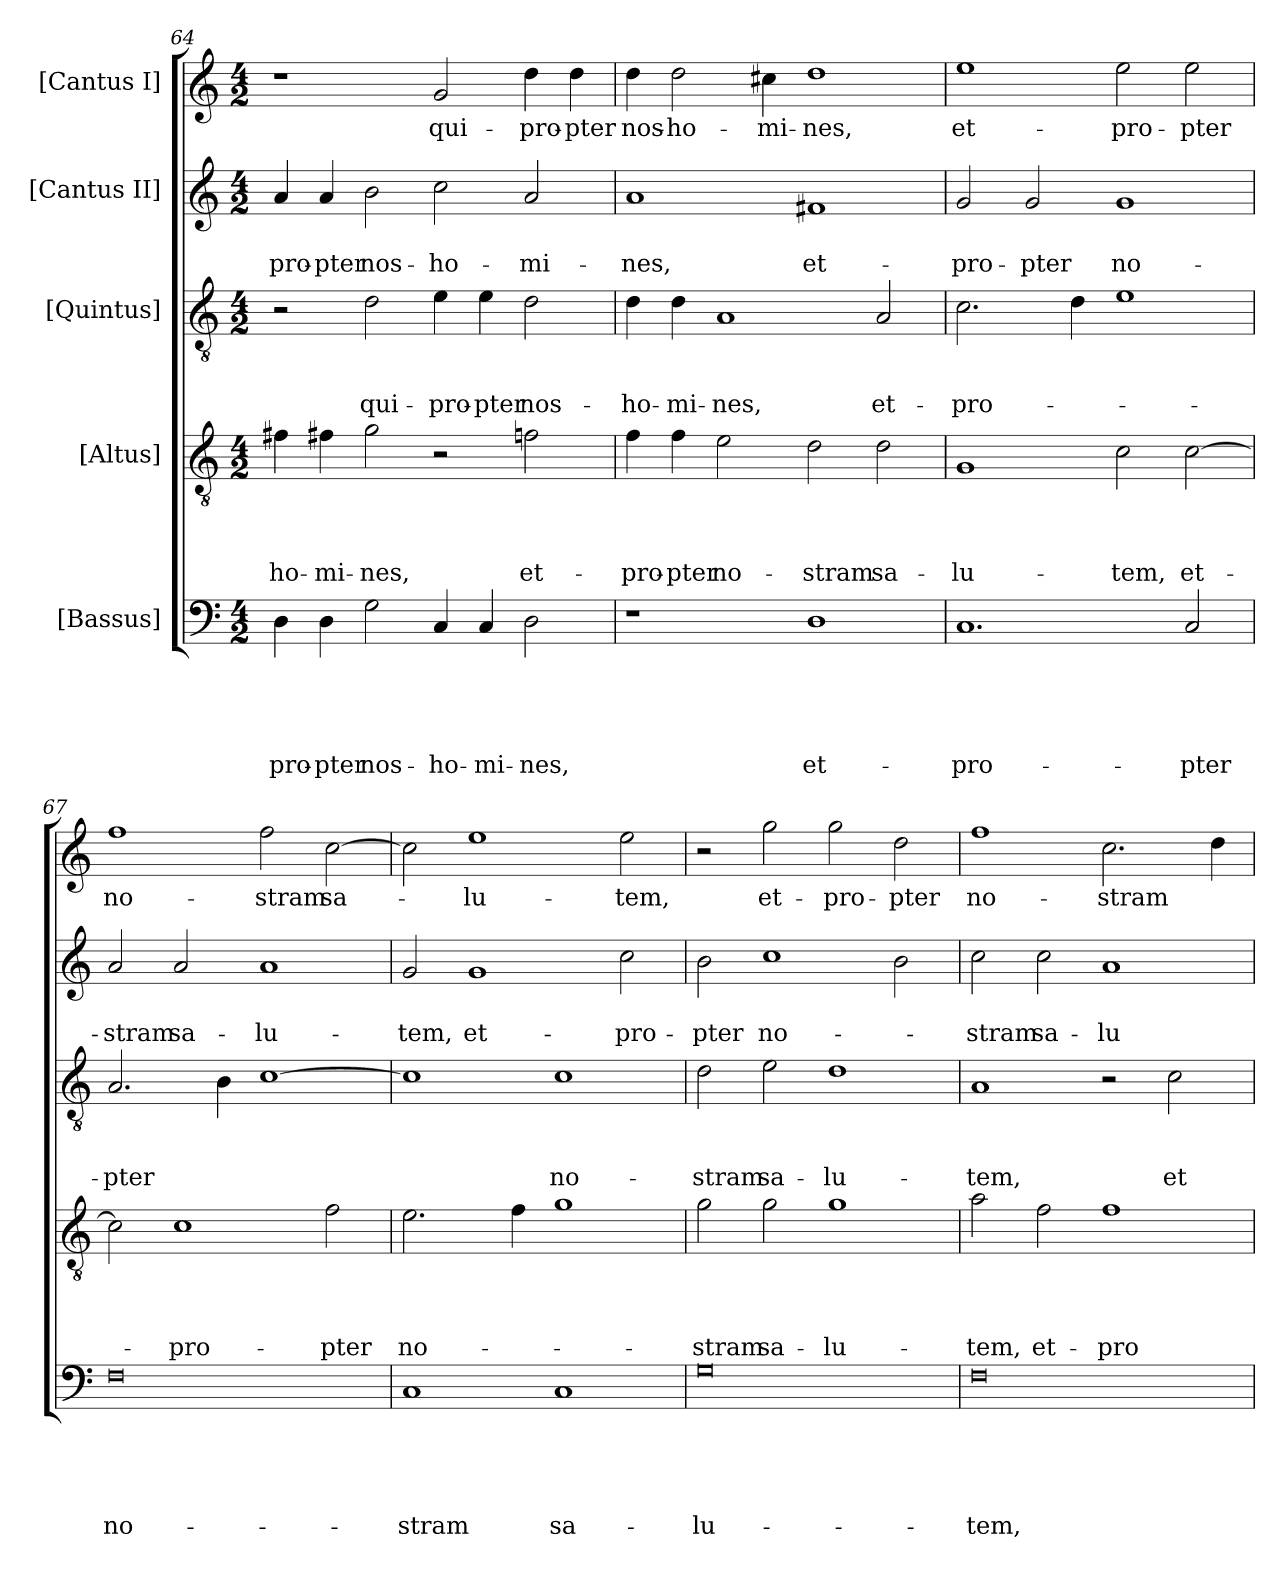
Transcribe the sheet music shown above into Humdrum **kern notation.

**kern	**text	**text	**text	**text	**text	**kern	**text	**text	**text	**text	**kern	**text	**text	**text	**kern	**text	**text	**kern	**text
*part5	*part5	*part5	*part5	*part5	*part5	*part4	*part4	*part4	*part4	*part4	*part3	*part3	*part3	*part3	*part2	*part2	*part2	*part1	*part1
*staff5	*staff5	*staff5	*staff5	*staff5	*staff5	*staff4	*staff4	*staff4	*staff4	*staff4	*staff3	*staff3	*staff3	*staff3	*staff2	*staff2	*staff2	*staff1	*staff1
*I"[Bassus]	*	*	*	*	*	*I"[Altus]	*	*	*	*	*I"[Quintus]	*	*	*	*I"[Cantus II]	*	*	*I"[Cantus I]	*
*clefF4	*	*	*	*	*	*clefGv2	*	*	*	*	*clefGv2	*	*	*	*clefG2	*	*	*clefG2	*
*k[]	*	*	*	*	*	*k[]	*	*	*	*	*k[]	*	*	*	*k[]	*	*	*k[]	*
*M4/2	*	*	*	*	*	*M4/2	*	*	*	*	*M4/2	*	*	*	*M4/2	*	*	*M4/2	*
=64	=64	=64	=64	=64	=64	=64	=64	=64	=64	=64	=64	=64	=64	=64	=64	=64	=64	=64	=64
4D\	.	.	.	.	pro-	4f#X\	.	.	.	ho-	2r	.	.	.	4a/	.	pro-	1r	.
4D\	.	.	.	.	-pter	4f#X\	.	.	.	-mi-	.	.	.	.	4a/	.	-pter	.	.
2G\	.	.	.	.	nos-	2g\	.	.	.	-nes,	2d\	.	.	qui-	2b\	.	nos-	.	.
4C/	.	.	.	.	ho-	2r	.	.	.	.	4e\	.	.	pro-	2cc\	.	ho-	2g/	qui-
4C/	.	.	.	.	-mi-	.	.	.	.	.	4e\	.	.	-pter	.	.	.	.	.
2D\	.	.	.	.	-nes,	2fn\	.	.	.	et-	2d\	.	.	nos-	2a/	.	-mi-	4dd\	pro-
.	.	.	.	.	.	.	.	.	.	.	.	.	.	.	.	.	.	4dd\	-pter
=65	=65	=65	=65	=65	=65	=65	=65	=65	=65	=65	=65	=65	=65	=65	=65	=65	=65	=65	=65
1r	.	.	.	.	.	4f\	.	.	.	pro-	4d\	.	.	ho-	1a/	.	-nes,	4dd\	nos-
.	.	.	.	.	.	4f\	.	.	.	-pter	4d\	.	.	-mi-	.	.	.	2dd\	ho-
.	.	.	.	.	.	2e\	.	.	.	no-	1A/	.	.	-nes,	.	.	.	.	.
.	.	.	.	.	.	.	.	.	.	.	.	.	.	.	.	.	.	4cc#X\	-mi-
1D\	.	.	.	.	et-	2d\	.	.	.	-stram	.	.	.	.	1f#X/	.	et-	1dd\	-nes,
.	.	.	.	.	.	2d\	.	.	.	sa-	2A/	.	.	et-	.	.	.	.	.
=66	=66	=66	=66	=66	=66	=66	=66	=66	=66	=66	=66	=66	=66	=66	=66	=66	=66	=66	=66
1.C/	.	.	.	.	pro-	1G/	.	.	.	-lu-	2.c\	.	.	pro-	2g/	.	pro-	1ee\	et-
.	.	.	.	.	.	.	.	.	.	.	.	.	.	.	2g/	.	-pter	.	.
.	.	.	.	.	.	.	.	.	.	.	4d\	.	.	.	.	.	.	.	.
.	.	.	.	.	.	2c\	.	.	.	-tem,	1e\	.	.	.	1g/	.	no-	2ee\	pro-
2C/	.	.	.	.	-pter	[2c\	.	.	.	et-	.	.	.	.	.	.	.	2ee\	-pter
=67	=67	=67	=67	=67	=67	=67	=67	=67	=67	=67	=67	=67	=67	=67	=67	=67	=67	=67	=67
0F\	.	.	.	.	no-	2c\]	.	.	.	.	2.A/	.	.	-pter	2a/	.	-stram	1ff\	no-
.	.	.	.	.	.	1c\	.	.	.	pro-	.	.	.	.	2a/	.	sa-	.	.
.	.	.	.	.	.	.	.	.	.	.	4B\	.	.	.	.	.	.	.	.
.	.	.	.	.	.	.	.	.	.	.	[1c\	.	.	.	1a/	.	-lu-	2ff\	-stram
.	.	.	.	.	.	2f\	.	.	.	-pter	.	.	.	.	.	.	.	[2cc\	sa-
=68	=68	=68	=68	=68	=68	=68	=68	=68	=68	=68	=68	=68	=68	=68	=68	=68	=68	=68	=68
1C/	.	.	.	.	-stram	2.e\	.	.	.	no-	1c\]	.	.	.	2g/	.	-tem,	2cc\]	.
.	.	.	.	.	.	.	.	.	.	.	.	.	.	.	1g/	.	et-	1ee\	-lu-
.	.	.	.	.	.	4f\	.	.	.	.	.	.	.	.	.	.	.	.	.
1C/	.	.	.	.	sa-	1g\	.	.	.	.	1c\	.	.	no-	.	.	.	.	.
.	.	.	.	.	.	.	.	.	.	.	.	.	.	.	2cc\	.	pro-	2ee\	-tem,
=69	=69	=69	=69	=69	=69	=69	=69	=69	=69	=69	=69	=69	=69	=69	=69	=69	=69	=69	=69
0G\	.	.	.	.	-lu-	2g\	.	.	.	-stram	2d\	.	.	-stram	2b\	.	-pter	2r	.
.	.	.	.	.	.	2g\	.	.	.	sa-	2e\	.	.	sa-	1cc\	.	no-	2gg\	et-
.	.	.	.	.	.	1g\	.	.	.	-lu-	1d\	.	.	-lu-	.	.	.	2gg\	pro-
.	.	.	.	.	.	.	.	.	.	.	.	.	.	.	2b\	.	.	2dd\	-pter
=70	=70	=70	=70	=70	=70	=70	=70	=70	=70	=70	=70	=70	=70	=70	=70	=70	=70	=70	=70
0F\	.	.	.	.	-tem,	2a\	.	.	.	-tem,	1A/	.	.	-tem,	2cc\	.	-stram	1ff\	no-
.	.	.	.	.	.	2f\	.	.	.	et-	.	.	.	.	2cc\	.	sa-	.	.
.	.	.	.	.	.	1f\	.	.	.	pro-	2r	.	.	.	1a/	.	-lu-	2.cc\	-stram
.	.	.	.	.	.	.	.	.	.	.	2c\	.	.	et-	.	.	.	.	.
.	.	.	.	.	.	.	.	.	.	.	.	.	.	.	.	.	.	4dd\	.
=	=	=	=	=	=	=	=	=	=	=	=	=	=	=	=	=	=	=	=
*-	*-	*-	*-	*-	*-	*-	*-	*-	*-	*-	*-	*-	*-	*-	*-	*-	*-	*-	*-
